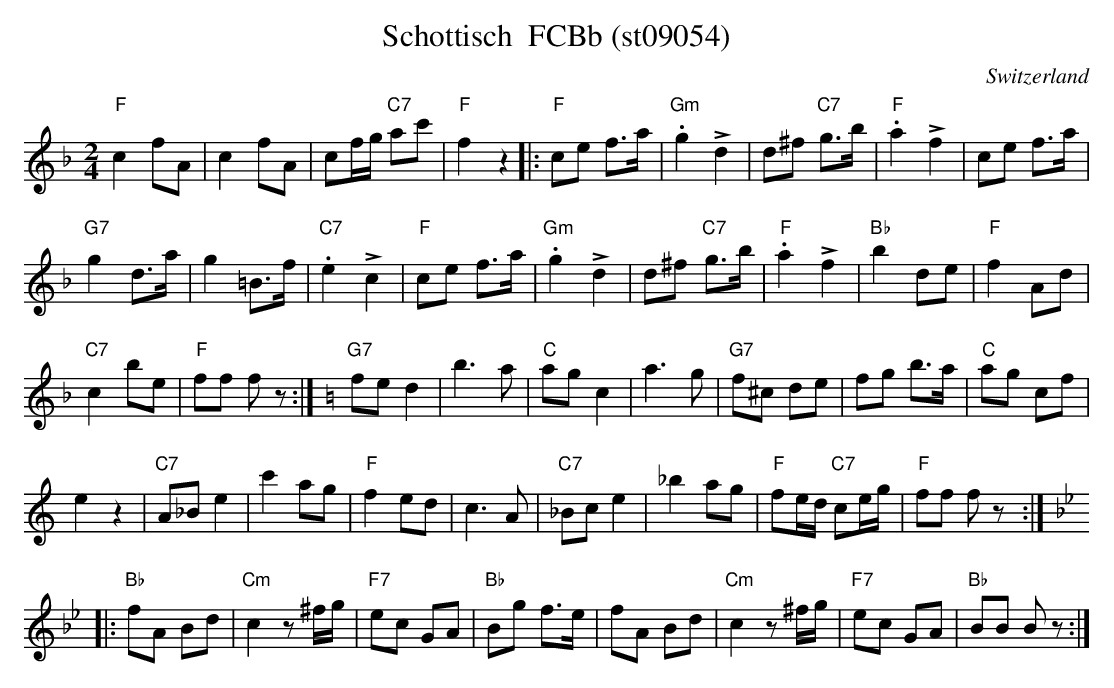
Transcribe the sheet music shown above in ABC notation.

X:1
T: Schottisch  FCBb (st09054)
M:2/4
L:1/8
O:Switzerland
K:F major
"F"c2fA | c2fA | cf/g/ "C7"ac' | "F"f2z2 |: "F"ce f>a | "Gm".g2!>!d2  | d^f "C7"g>b | "F".a2!>!f2 | ce f>a |
"G7"g2d>a | g2 =B>f | "C7".e2!>!c2 | "F"ce f>a | "Gm".g2!>!d2 | d^f "C7"g>b | "F".a2!>!f2 | "Bb"b2de | "F"f2Ad |
"C7"c2be | "F"ff fz :| [K:C] "G7"fed2 | b3a | "C"agc2 | a3g | "G7"f^c de | fg b>a | "C"ag cf |
e2z2 | "C7"A_Be2 | c'2ag | "F"f2ed | c3A | "C7"_Bce2 | _b2ag | "F"fe/d/ "C7"ce/g/ | "F"ff fz :: [K:Bb]
"Bb"fA Bd | "Cm"c2z^f/g/ | "F7"ec GA | "Bb"Bg f>e | fA Bd | "Cm"c2z^f/g/ | "F7"ec GA | "Bb"BB Bz :|
